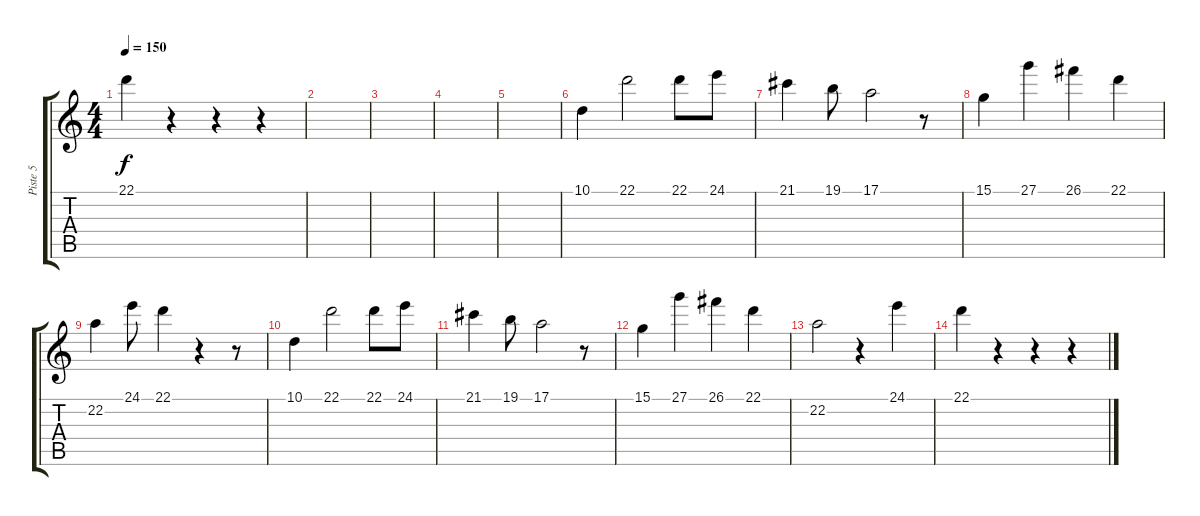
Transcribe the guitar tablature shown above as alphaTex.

\track ("Piste 5" "Piste 5") {instrument lead6voice}
\staff {score tabs}
\tuning (E4 B3 G3 D3 A2 E2) {hide}
\ts (4 4)
\tempo 150
\clef g2
\ks c
22.1.4{dy f} r.4 r.4 r.4 |
|
|
|
|
10.1.4 22.1.2 22.1.8 24.1.8 |
21.1.4 19.1.8 17.1.2 r.8 |
15.1.4 27.1.4 26.1.4 22.1.4 |
22.2.4 24.1.8 22.1.4 r.4 r.8 |
10.1.4 22.1.2 22.1.8 24.1.8 |
21.1.4 19.1.8 17.1.2 r.8 |
15.1.4 27.1.4 26.1.4 22.1.4 |
22.2.2 r.4 24.1.4 |
22.1.4 r.4 r.4 r.4
